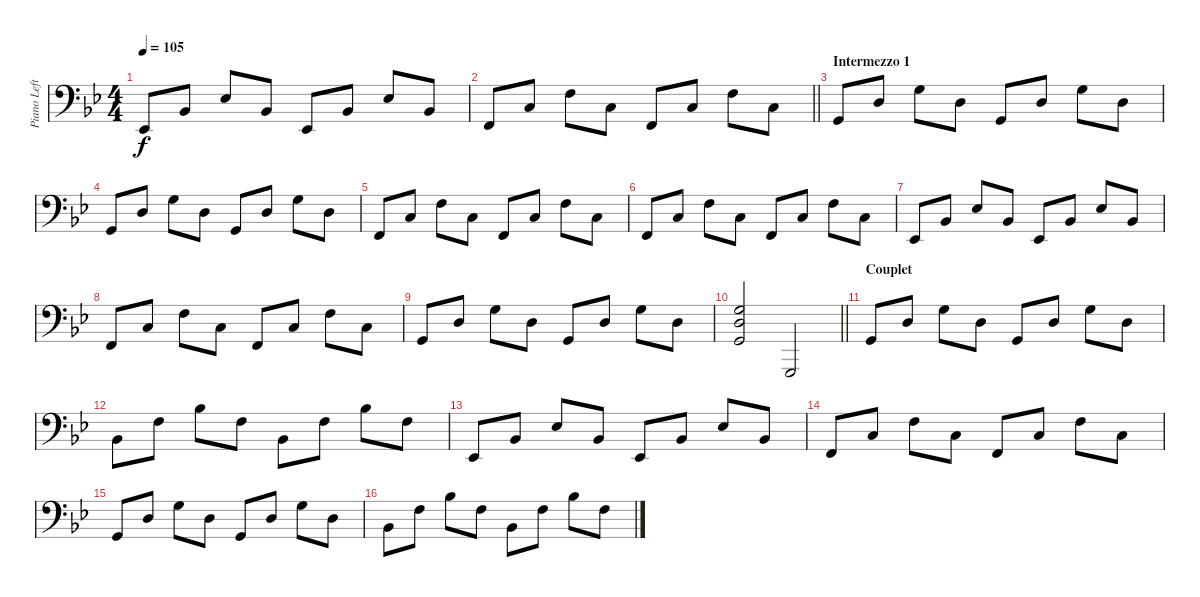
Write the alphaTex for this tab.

\track ("Piano Left" "Piano Left") {instrument acousticgrandpiano}
\staff {score}
\tuning (C3 G2 D2 A1 E1 B0) {hide}
\ts (4 4)
\tempo 105
\clef f4
\ks bb
6.4.8{dy f} 8.3.8 8.2.8 8.3.8 6.4.8 8.3.8 8.2.8 8.3.8 |
\barLineRight lightlight
8.4.8 0.1.8 5.1.8 0.1.8 3.3.8 0.1.8 5.1.8 0.1.8 |
\section ("" "Intermezzo 1")
0.2.8 2.1.8 7.1.8 7.2.8 0.2.8 7.2.8 7.1.8 7.2.8 |
0.2.8 7.2.8 7.1.8 7.2.8 0.2.8 7.2.8 7.1.8 7.2.8 |
8.4.8 0.1.8 5.1.8 0.1.8 3.3.8 0.1.8 5.1.8 0.1.8 |
3.3.8 0.1.8 5.1.8 0.1.8 3.3.8 0.1.8 5.1.8 0.1.8 |
1.3.8 3.2.8 3.1.8 3.2.8 1.3.8 3.2.8 3.1.8 3.2.8 |
3.3.8 0.1.8 5.1.8 0.1.8 3.3.8 0.1.8 5.1.8 0.1.8 |
0.2.8 2.1.8 7.1.8 7.2.8 0.2.8 7.2.8 7.1.8 7.2.8 |
\barLineRight lightlight
(2.1 0.2 17.3).2 3.5.2 |
\section ("" "Couplet")
0.2.8 7.2.8 7.1.8 7.2.8 0.2.8 7.2.8 7.1.8 7.2.8 |
8.3.8 5.1.8 10.1.8 10.2.8 8.3.8 10.2.8 10.1.8 10.2.8 |
11.5.8 8.3.8 8.2.8 8.3.8 6.4.8 8.3.8 8.2.8 8.3.8 |
8.4.8 0.1.8 5.1.8 0.1.8 3.3.8 0.1.8 5.1.8 0.1.8 |
0.2.8 2.1.8 7.1.8 7.2.8 0.2.8 7.2.8 7.1.8 7.2.8 |
8.3.8 5.1.8 10.1.8 10.2.8 8.3.8 10.2.8 10.1.8 10.2.8
